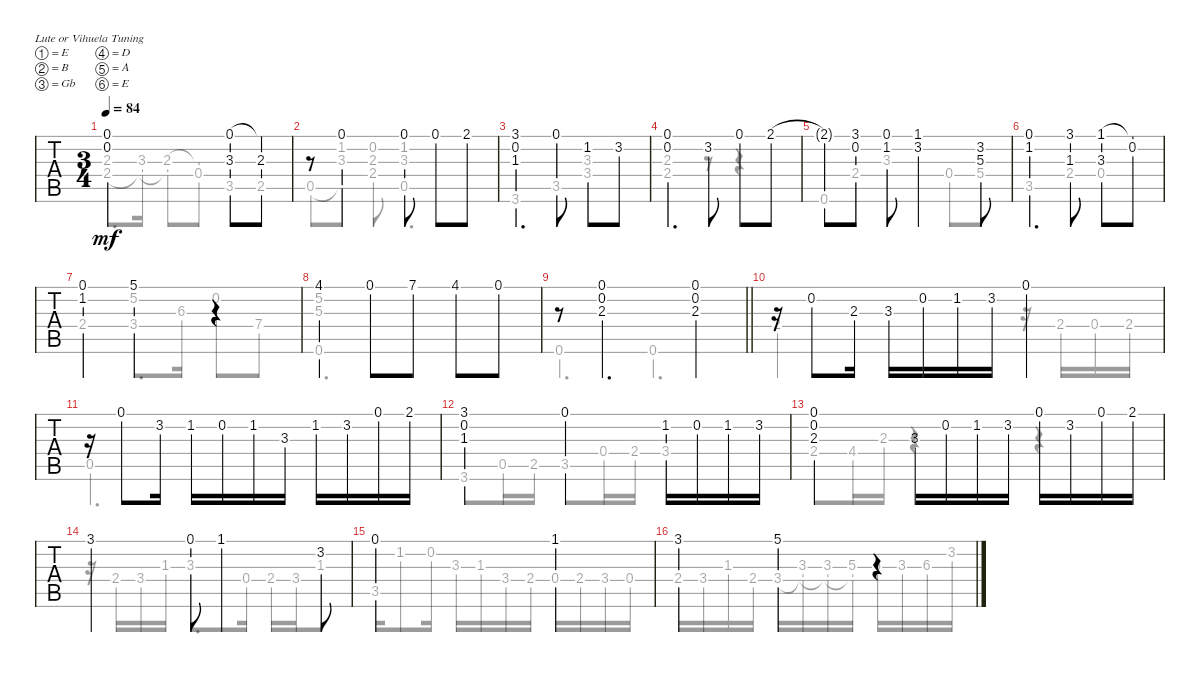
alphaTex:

\bracketExtendMode groupsimilarinstruments
\singleTrackTrackNamePolicy hidden
\multiTrackTrackNamePolicy hidden
\firstSystemTrackNameOrientation horizontal
\otherSystemsTrackNameOrientation horizontal
\track ("Untitled" "Untitled") {instrument acousticguitarnylon}
\staff {tabs}
\tuning (E4 B3 Gb3 D3 A2 E2)
\voice
\ts (3 4)
\tempo 84
\clef g2
\ks aminor
(0.1 0.2).2{dy mf} (0.1 3.3).8 (0.1{t} 2.3).8 |
r.8 0.1.4 0.1.8 0.1.8 2.1.8 |
(3.1 0.2 1.3).4{d} 0.1.8 1.2.8 3.2.8 |
(0.1 0.2).4{d} 3.2.8 0.1.8 2.1.8 |
2.1{t}.8 (3.1 0.2).8 (0.1 1.2).8 (1.1 3.2).4 (3.2 5.3).8 |
(0.1 1.2).4{d} (3.1 1.3).8 (1.1 3.3).8 (1.1{t} 0.2).8 |
(0.1 1.2).4 5.1.4 r.4 |
4.1.4 0.1.8 7.1.8 4.1.8 0.1.8 |
\barLineRight lightlight
r.8 (0.1 0.2 2.3).4{d} (0.1 0.2 2.3).4 |
r.16 0.2.8 2.3.16 3.3.16 0.2.16 1.2.16 3.2.16 0.1.4 |
r.16 0.1.8 3.2.16 1.2.16 0.2.16 1.2.16 3.3.16 1.2.16 3.2.16 0.1.16 2.1.16 |
(3.1 0.2 1.3).4 0.1.4 1.2.16 0.2.16 1.2.16 3.2.16 |
(0.1 0.2 2.3).4 3.3.16 0.2.16 1.2.16 3.2.16 0.1.16 3.2.16 0.1.16 2.1.16 |
3.1.4 0.1.8 1.1.4 3.2.8 |
0.1.2 1.1.4 |
3.1.4 5.1.4 r.4
\voice
\clef g2
\ottava regular
\simile none
\ks aminor
(2.3 2.4).8{d dy mf} (3.3 2.4{t}).16 (2.3 2.4{t}).8 (2.3{t} 0.4).8 3.5.8 2.5.8 |
0.5.8 (1.2 3.3 0.5{t}).8 (0.2 2.3 2.4).8 (1.2 3.3 0.5).4{d} |
3.6.4{d} 3.5.8 (3.3 3.4).4 |
(2.3 2.4).4{d} r.8 r.4 |
0.6.8 2.4.8 3.3.4 0.4.8 5.4.8 |
3.5.4{d} 2.4.8 0.4.4 |
2.4.4 (5.2 3.4).8{d} 6.3.16 0.2.8 7.4.8 |
(5.2 5.3 0.6).2{d} |
\barLineRight lightlight
0.6.4{d} 0.6.4{d} |
2.4.2 r.16 2.4.16 0.4.16 2.4.16 |
0.5.2{d} |
3.6.8 0.5.16 2.5.16 3.5.8 0.4.16 2.4.16 3.4.4 |
2.4.8 4.4.16 2.3.16 r.4 r.4 |
r.16 2.4.16 3.4.16 1.3.16 3.3.8{d} 0.4.16 2.4.16 3.4.16 1.3.8 |
3.5.16 1.2.8 0.2.16 3.3.16 1.3.16 3.4.16 2.4.16 0.4.16 2.4.16 3.4.16 0.4.16 |
2.4.16 3.4.16 1.3.16 2.4.16 3.4.16 (3.3 3.4{t}).16 (3.3 3.4{t}).16 (5.3 3.4{t}).16 6.3.16 3.3.16 6.3.16 3.2.16
